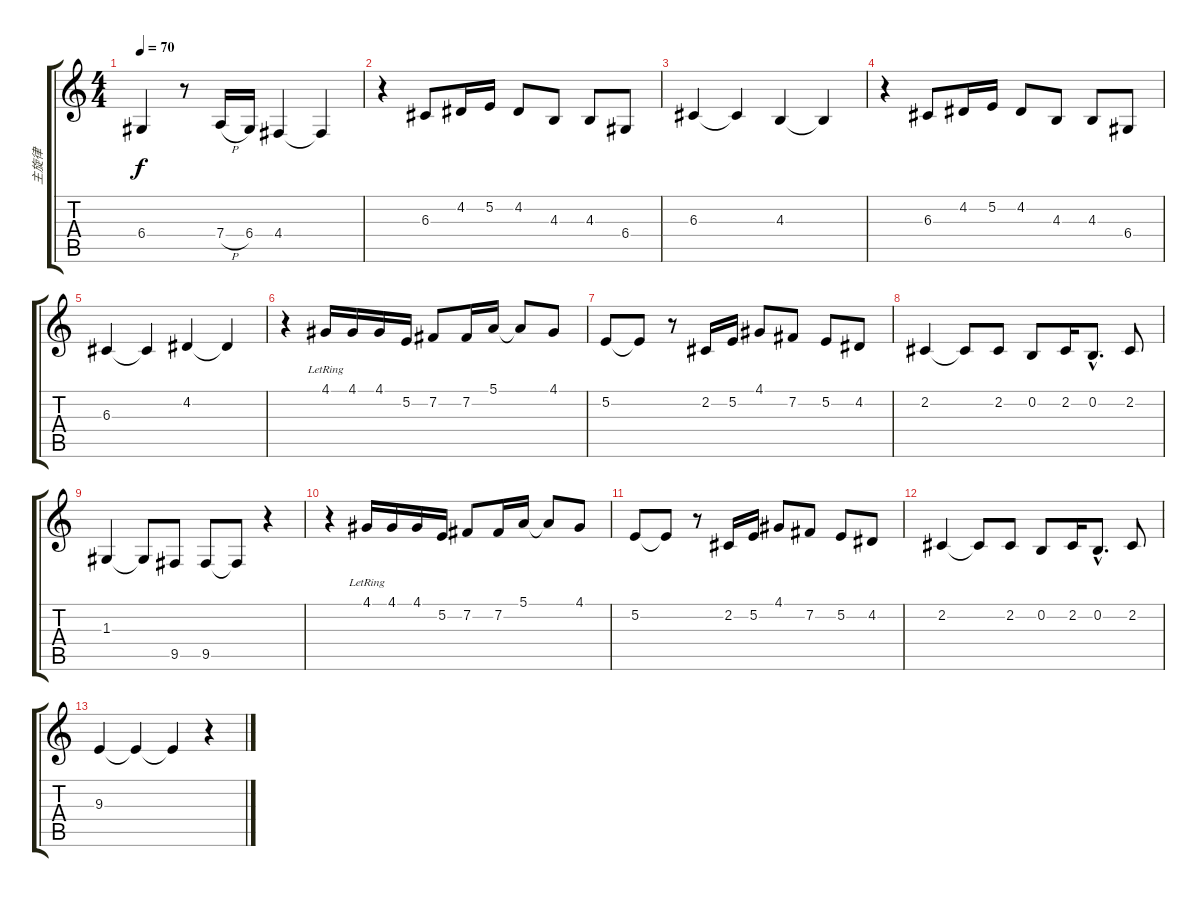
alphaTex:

\track ("主旋律" "主旋律") {instrument pad1newage}
\staff {score tabs}
\tuning (E4 B3 G3 D3 A2 E2) {hide}
\ts (4 4)
\tempo 70
\clef g2
\ks c
6.4{t}.4{dy f} r.8 7.4{h}.16 6.4.16 4.4.4 4.4{t}.4 |
r.4 6.3.8 4.2.16 5.2.16 4.2.8 4.3.8 4.3.8 6.4.8 |
6.3.4 6.3{t}.4 4.3.4 4.3{t}.4 |
r.4 6.3.8 4.2.16 5.2.16 4.2.8 4.3.8 4.3.8 6.4.8 |
6.3.4 6.3{t}.4 4.2.4 4.2{t}.4 |
r.4 4.1{lr}.16{volume 16} 4.1.16 4.1.16 5.2.16 7.2.8 7.2.16 5.1.16 5.1{t}.8 4.1.8 |
5.2.8 5.2{t}.8 r.8 2.2.16 5.2.16 4.1.8 7.2.8 5.2.8 4.2.8 |
2.2.4 2.2{t}.8 2.2.8 0.2.8 2.2.16 0.2{hac}.8{d} 2.2.8 |
1.3.4 1.3{t}.8 9.5.8 9.5.8 9.5{t}.8 r.4 |
r.4 4.1{lr}.16{volume 16} 4.1.16 4.1.16 5.2.16 7.2.8 7.2.16 5.1.16 5.1{t}.8 4.1.8 |
5.2.8 5.2{t}.8 r.8 2.2.16 5.2.16 4.1.8 7.2.8 5.2.8 4.2.8 |
2.2.4 2.2{t}.8 2.2.8 0.2.8 2.2.16 0.2{hac}.8{d} 2.2.8 |
9.3.4 9.3{t}.4 9.3{t}.4 r.4
